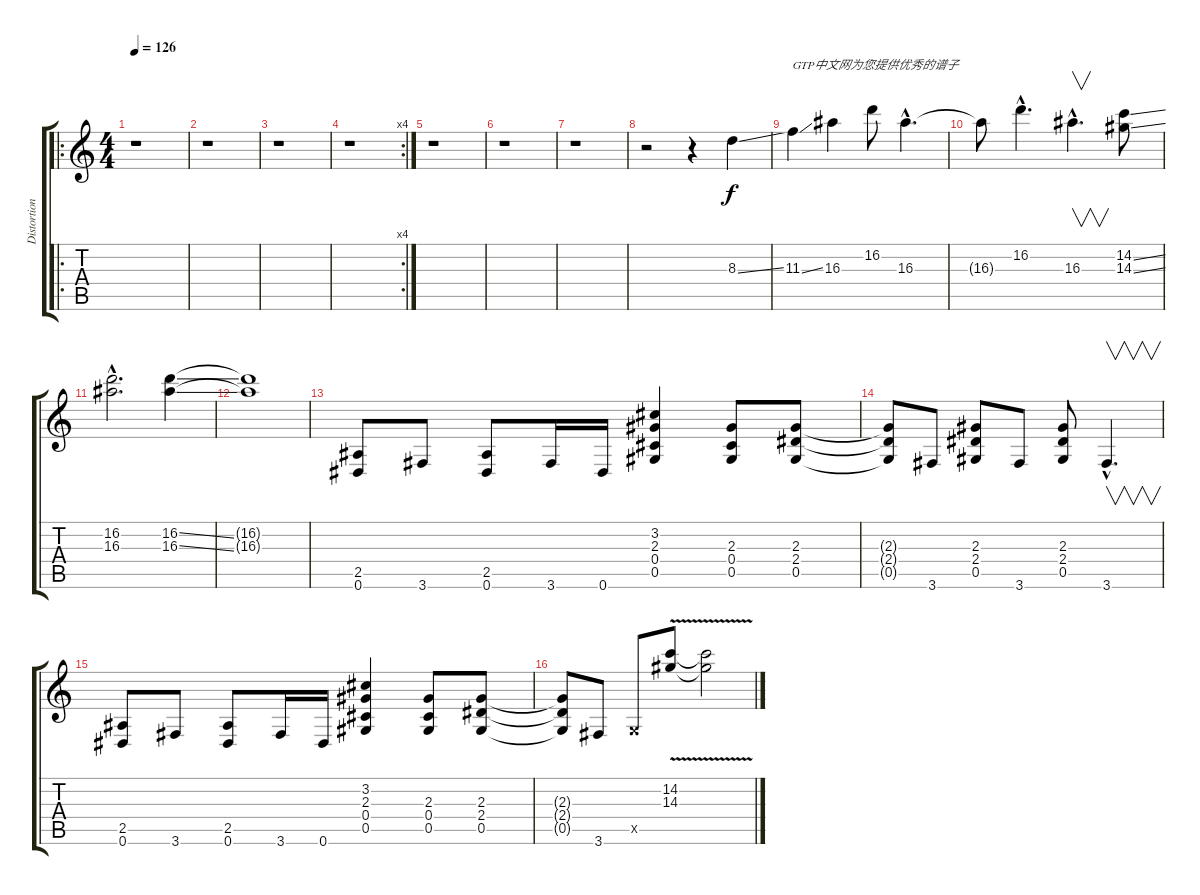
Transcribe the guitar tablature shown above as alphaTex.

\track ("Distortion Guitar" "Distortion") {instrument distortionguitar}
\staff {score tabs}
\tuning (Eb4 Bb3 Gb3 Db3 Ab2 Eb2) {hide}
\ro
\ts (4 4)
\tempo 126
\clef g2
\ks c
r.1{dy f instrument distortionguitar} |
r.1 |
r.1 |
\rc 4
r.1 |
r.1 |
r.1 |
r.1 |
r.2 r.4 8.3{ss}.4 |
11.3{ss}.4{txt "GTP中文网为您提供优秀的谱子"} 16.3.4 16.2.8 16.3{hac}.4{d} |
16.3{t}.8 16.2{hac}.4{d} 16.3{hac}.4{v d} (14.2{ss} 14.3{ss}).8 |
(16.2{hac} 16.3{hac}).2{d} (16.2{ss} 16.3{ss}).4 |
(16.2{t} 16.3{t}).1 |
(2.5 0.6).8 3.6.8 (2.5 0.6).8 3.6.16 0.6.16 (3.2 2.3 0.4 0.5).4 (2.3 0.4 0.5).8 (2.3 2.4 0.5).8 |
(2.3{t} 2.4{t} 0.5{t}).8 3.6.8 (2.3 2.4 0.5).8 3.6.8 (2.3 2.4 0.5).8 3.6{hac}.4{v d} |
(2.5 0.6).8 3.6.8 (2.5 0.6).8 3.6.16 0.6.16 (3.2 2.3 0.4 0.5).4 (2.3 0.4 0.5).8 (2.3 2.4 0.5).8 |
(2.3{t} 2.4{t} 0.5{t}).8 3.6.8 -1.5{x}.8 (14.2{v} 14.3{v}).8 (14.2{t} 14.3{t}).2
